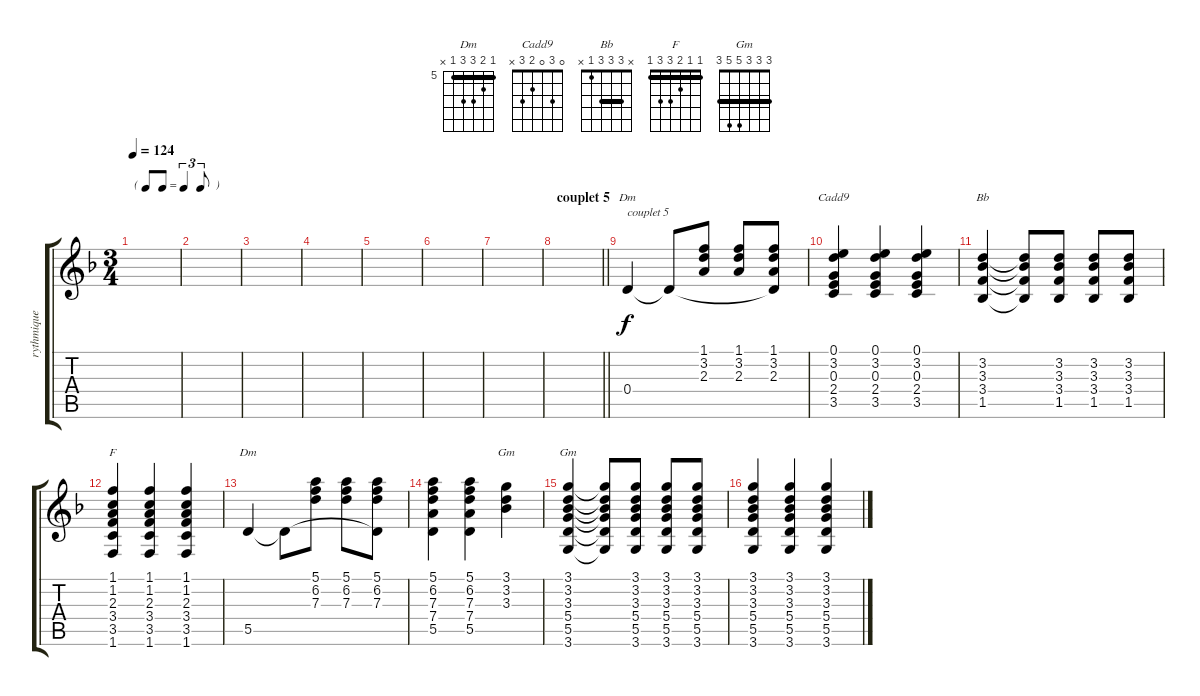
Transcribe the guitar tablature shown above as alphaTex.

\track ("rythmique" "rythmique") {instrument acousticguitarsteel}
\staff {score tabs}
\tuning (E4 B3 G3 D3 A2 E2) {hide}
\chord ("Dm" 1 3 2 0 x x)
\chord ("Cadd9" 0 3 0 2 3 x)
\chord ("Bb" x 3 3 3 1 x) {barre 3}
\chord ("F" 1 1 2 3 3 1) {barre 1}
\chord ("Dm" 5 6 7 7 5 x) {firstfret 5 barre 5}
\chord ("Gm" 3 3 3 x x x) {barre 3}
\chord ("Gm" 3 3 3 5 5 3) {barre 3}
\ts (3 4)
\tf triplet8th
\tempo 124
\clef g2
\ks f
|
|
|
|
|
|
|
\section ("" "couplet 5")
\barLineRight lightlight
|
0.4.4{ch "Dm" txt "couplet 5"} 0.4{t}.8 (1.1 3.2 2.3).8 (1.1 3.2 2.3).8 (1.1 3.2 2.3 0.4{t}).8 |
(0.1 3.2 0.3 2.4 3.5).4{ch "Cadd9"} (0.1 3.2 0.3 2.4 3.5).4 (0.1 3.2 0.3 2.4 3.5).4 |
(3.2 3.3 3.4 1.5).4{ch "Bb"} (3.2{t} 3.3{t} 3.4{t} 1.5{t}).8 (3.2 3.3 3.4 1.5).8 (3.2 3.3 3.4 1.5).8 (3.2 3.3 3.4 1.5).8 |
(1.1 1.2 2.3 3.4 3.5 1.6).4{ch "F"} (1.1 1.2 2.3 3.4 3.5 1.6).4 (1.1 1.2 2.3 3.4 3.5 1.6).4 |
5.5.4{ch "Dm"} 5.5{t}.8 (5.1 6.2 7.3).8 (5.1 6.2 7.3).8 (5.1 6.2 7.3 5.5{t}).8 |
(5.1 6.2 7.3 7.4 5.5).4 (5.1 6.2 7.3 7.4 5.5).4 (3.1 3.2 3.3).4{ch "Gm"} |
(3.1 3.2 3.3 5.4 5.5 3.6).4{ch "Gm"} (3.1{t} 3.2{t} 3.3{t} 5.4{t} 5.5{t} 3.6{t}).8 (3.1 3.2 3.3 5.4 5.5 3.6).8 (3.1 3.2 3.3 5.4 5.5 3.6).8 (3.1 3.2 3.3 5.4 5.5 3.6).8 |
(3.1 3.2 3.3 5.4 5.5 3.6).4 (3.1 3.2 3.3 5.4 5.5 3.6).4 (3.1 3.2 3.3 5.4 5.5 3.6).4
